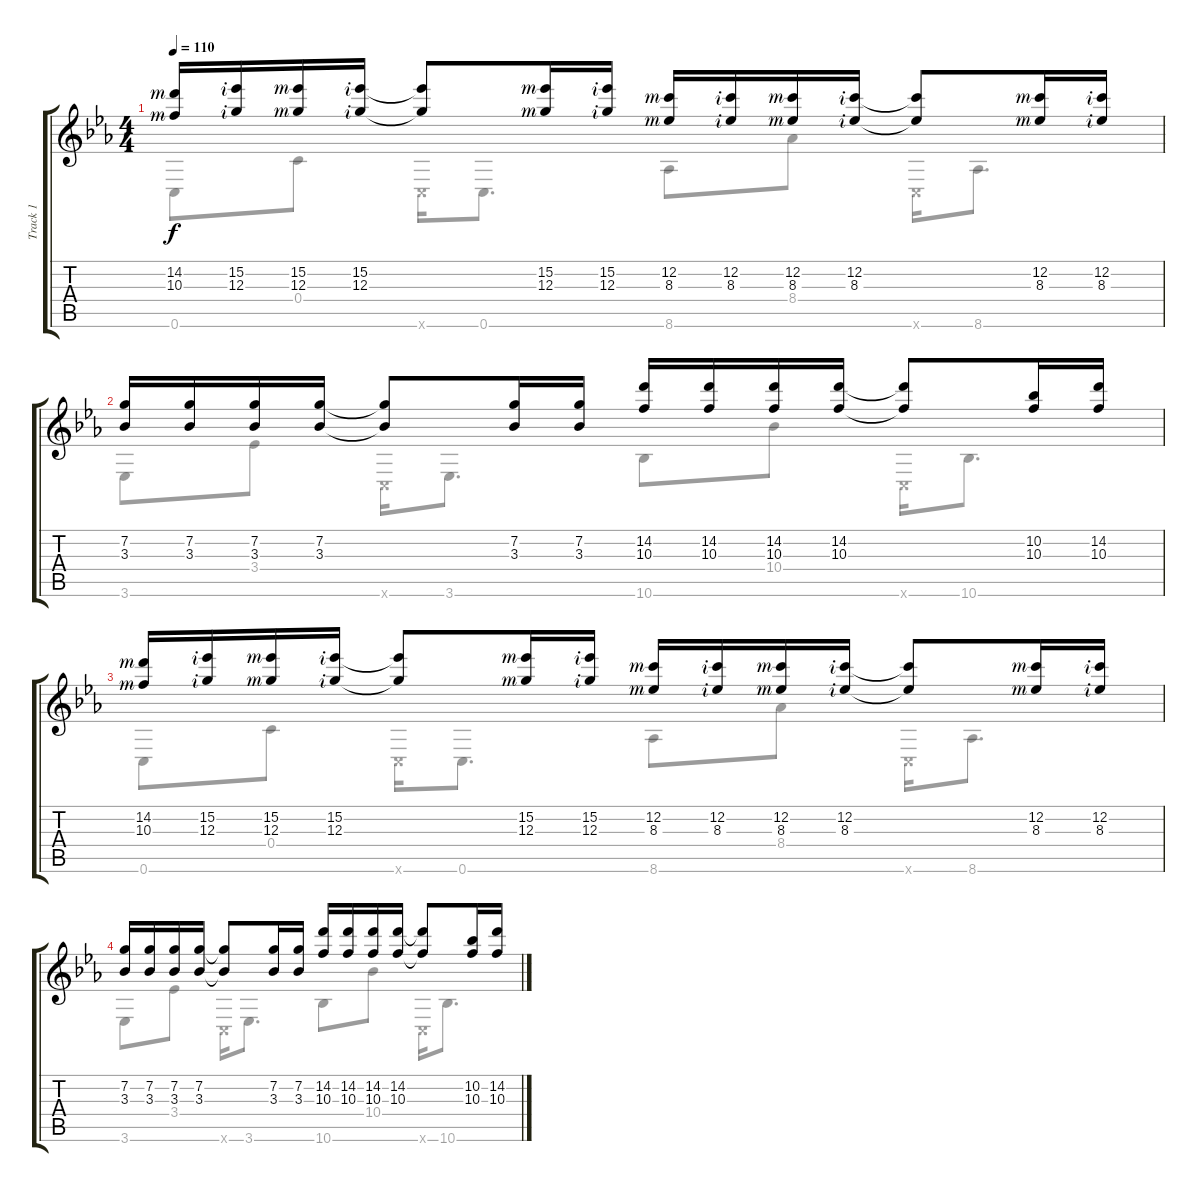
\track ("Track 1" "Track 1") {instrument acousticguitarsteel}
\staff {score tabs}
\tuning (E4 C4 G3 C3 G2 C2) {hide}
\voice
\ts (4 4)
\tempo 110
\clef g2
\ks cminor
(14.2{rf 3} 10.3{rf 3}).16{dy f} (15.2{rf 2} 12.3{rf 2}).16 (15.2{rf 3} 12.3{rf 3}).16 (15.2{rf 2} 12.3{rf 2}).16 (15.2{t} 12.3{t}).8 (15.2{rf 3} 12.3{rf 3}).16 (15.2{rf 2} 12.3{rf 2}).16 (12.2{rf 3} 8.3{rf 3}).16 (12.2{rf 2} 8.3{rf 2}).16 (12.2{rf 3} 8.3{rf 3}).16 (12.2{rf 2} 8.3{rf 2}).16 (12.2{t} 8.3{t}).8 (12.2{rf 3} 8.3{rf 3}).16 (12.2{rf 2} 8.3{rf 2}).16 |
(7.2 3.3).16 (7.2 3.3).16 (7.2 3.3).16 (7.2 3.3).16 (7.2{t} 3.3{t}).8 (7.2 3.3).16 (7.2 3.3).16 (14.2 10.3).16 (14.2 10.3).16 (14.2 10.3).16 (14.2 10.3).16 (14.2{t} 10.3{t}).8 (10.2 10.3).16 (14.2 10.3).16 |
(14.2{rf 3} 10.3{rf 3}).16 (15.2{rf 2} 12.3{rf 2}).16 (15.2{rf 3} 12.3{rf 3}).16 (15.2{rf 2} 12.3{rf 2}).16 (15.2{t} 12.3{t}).8 (15.2{rf 3} 12.3{rf 3}).16 (15.2{rf 2} 12.3{rf 2}).16 (12.2{rf 3} 8.3{rf 3}).16 (12.2{rf 2} 8.3{rf 2}).16 (12.2{rf 3} 8.3{rf 3}).16 (12.2{rf 2} 8.3{rf 2}).16 (12.2{t} 8.3{t}).8 (12.2{rf 3} 8.3{rf 3}).16 (12.2{rf 2} 8.3{rf 2}).16 |
(7.2 3.3).16 (7.2 3.3).16 (7.2 3.3).16 (7.2 3.3).16 (7.2{t} 3.3{t}).8 (7.2 3.3).16 (7.2 3.3).16 (14.2 10.3).16 (14.2 10.3).16 (14.2 10.3).16 (14.2 10.3).16 (14.2{t} 10.3{t}).8 (10.2 10.3).16 (14.2 10.3).16
\voice
\clef g2
\ottava regular
\simile none
\ks cminor
0.6.8{dy f} 0.4.8 0.6{x}.16 0.6.8{d} 8.6.8 8.4.8 0.6{x}.16 8.6.8{d} |
3.6.8 3.4.8 0.6{x}.16 3.6.8{d} 10.6.8 10.4.8 0.6{x}.16 10.6.8{d} |
0.6.8 0.4.8 0.6{x}.16 0.6.8{d} 8.6.8 8.4.8 0.6{x}.16 8.6.8{d} |
3.6.8 3.4.8 0.6{x}.16 3.6.8{d} 10.6.8 10.4.8 0.6{x}.16 10.6.8{d}
